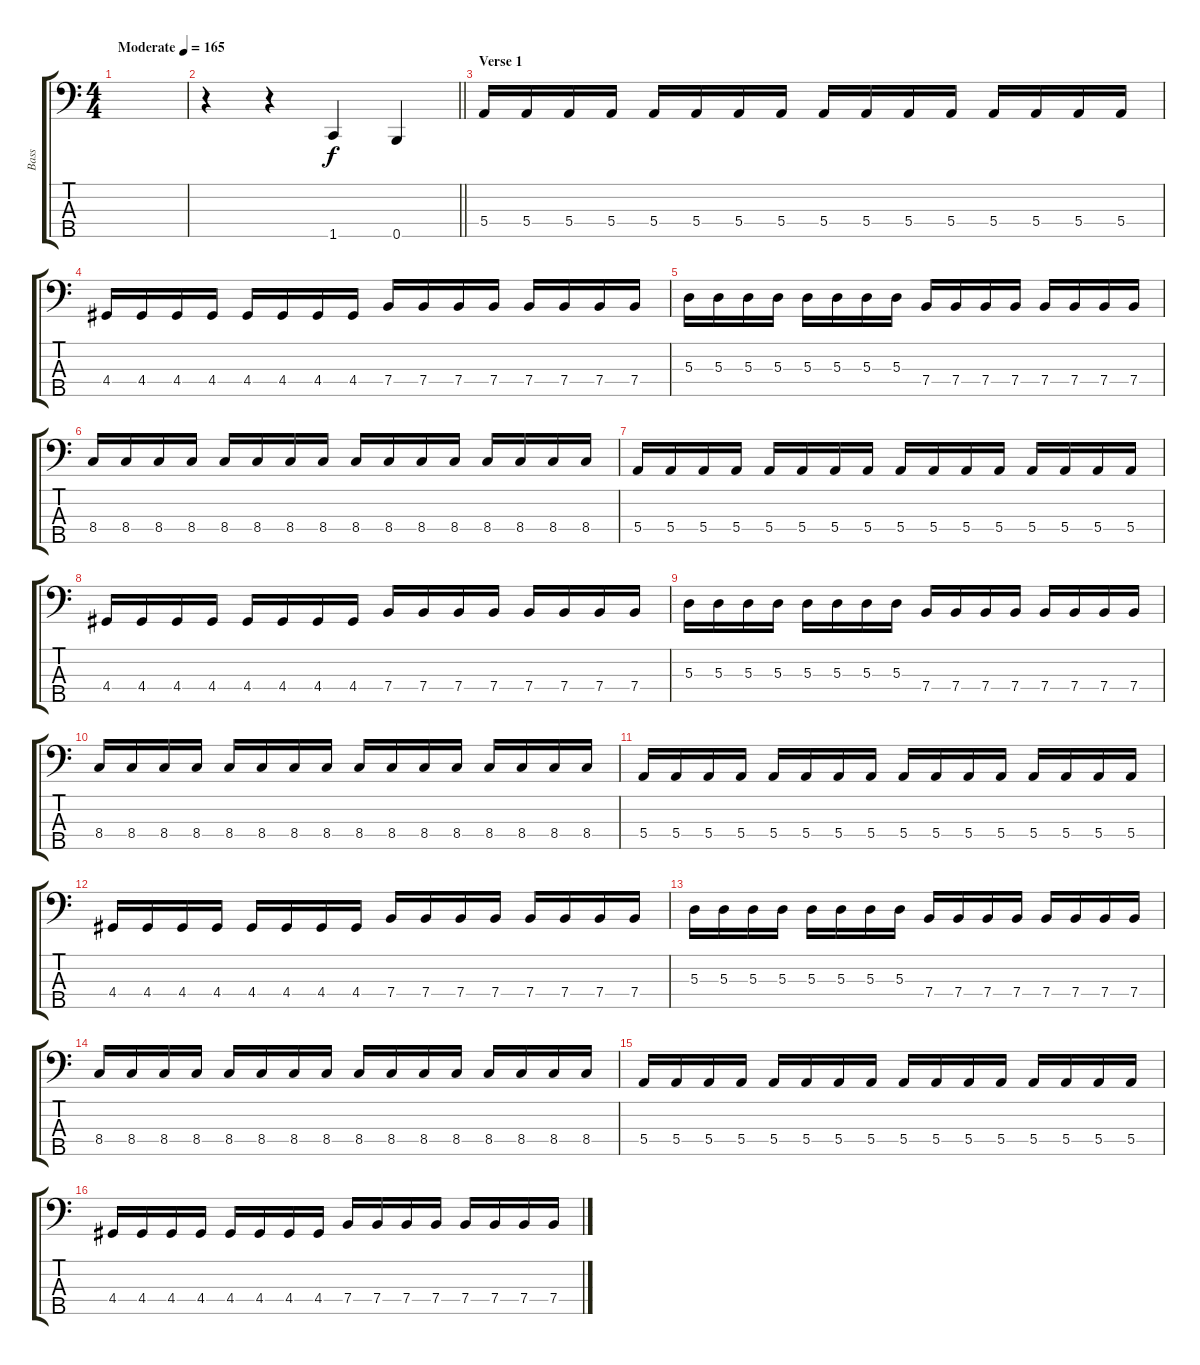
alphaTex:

\track ("Bass" "Bass") {instrument electricbassfinger}
\staff {score tabs}
\tuning (G2 D2 A1 E1 B0) {hide}
\ts (4 4)
\tempo (165 "Moderate")
\clef f4
\ks c
|
\barLineRight lightlight
r.4 r.4 1.5.4 0.5.4 |
\section ("" "Verse 1")
5.4.16 5.4.16 5.4.16 5.4.16 5.4.16 5.4.16 5.4.16 5.4.16 5.4.16 5.4.16 5.4.16 5.4.16 5.4.16 5.4.16 5.4.16 5.4.16 |
4.4.16 4.4.16 4.4.16 4.4.16 4.4.16 4.4.16 4.4.16 4.4.16 7.4.16 7.4.16 7.4.16 7.4.16 7.4.16 7.4.16 7.4.16 7.4.16 |
5.3.16 5.3.16 5.3.16 5.3.16 5.3.16 5.3.16 5.3.16 5.3.16 7.4.16 7.4.16 7.4.16 7.4.16 7.4.16 7.4.16 7.4.16 7.4.16 |
8.4.16 8.4.16 8.4.16 8.4.16 8.4.16 8.4.16 8.4.16 8.4.16 8.4.16 8.4.16 8.4.16 8.4.16 8.4.16 8.4.16 8.4.16 8.4.16 |
5.4.16 5.4.16 5.4.16 5.4.16 5.4.16 5.4.16 5.4.16 5.4.16 5.4.16 5.4.16 5.4.16 5.4.16 5.4.16 5.4.16 5.4.16 5.4.16 |
4.4.16 4.4.16 4.4.16 4.4.16 4.4.16 4.4.16 4.4.16 4.4.16 7.4.16 7.4.16 7.4.16 7.4.16 7.4.16 7.4.16 7.4.16 7.4.16 |
5.3.16 5.3.16 5.3.16 5.3.16 5.3.16 5.3.16 5.3.16 5.3.16 7.4.16 7.4.16 7.4.16 7.4.16 7.4.16 7.4.16 7.4.16 7.4.16 |
8.4.16 8.4.16 8.4.16 8.4.16 8.4.16 8.4.16 8.4.16 8.4.16 8.4.16 8.4.16 8.4.16 8.4.16 8.4.16 8.4.16 8.4.16 8.4.16 |
5.4.16 5.4.16 5.4.16 5.4.16 5.4.16 5.4.16 5.4.16 5.4.16 5.4.16 5.4.16 5.4.16 5.4.16 5.4.16 5.4.16 5.4.16 5.4.16 |
4.4.16 4.4.16 4.4.16 4.4.16 4.4.16 4.4.16 4.4.16 4.4.16 7.4.16 7.4.16 7.4.16 7.4.16 7.4.16 7.4.16 7.4.16 7.4.16 |
5.3.16 5.3.16 5.3.16 5.3.16 5.3.16 5.3.16 5.3.16 5.3.16 7.4.16 7.4.16 7.4.16 7.4.16 7.4.16 7.4.16 7.4.16 7.4.16 |
8.4.16 8.4.16 8.4.16 8.4.16 8.4.16 8.4.16 8.4.16 8.4.16 8.4.16 8.4.16 8.4.16 8.4.16 8.4.16 8.4.16 8.4.16 8.4.16 |
5.4.16 5.4.16 5.4.16 5.4.16 5.4.16 5.4.16 5.4.16 5.4.16 5.4.16 5.4.16 5.4.16 5.4.16 5.4.16 5.4.16 5.4.16 5.4.16 |
4.4.16 4.4.16 4.4.16 4.4.16 4.4.16 4.4.16 4.4.16 4.4.16 7.4.16 7.4.16 7.4.16 7.4.16 7.4.16 7.4.16 7.4.16 7.4.16
